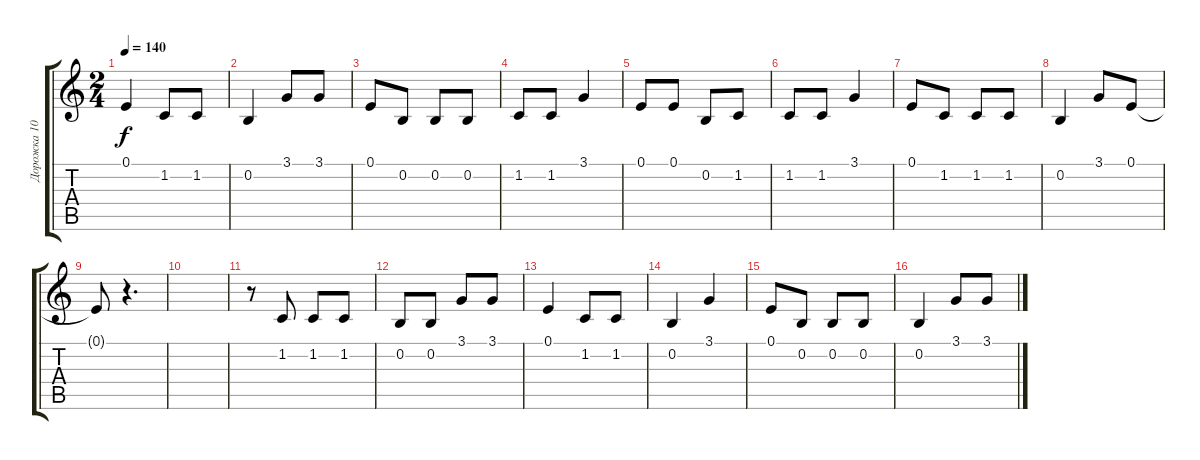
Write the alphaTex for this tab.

\track ("Дорожка 10" "Дорожка 10") {instrument violin}
\staff {score tabs}
\tuning (E4 B3 G3 D3 A2 E2) {hide}
\ts (2 4)
\tempo 140
\clef g2
\ks c
0.1.4{dy f} 1.2.8 1.2.8 |
0.2.4 3.1.8 3.1.8 |
0.1.8 0.2.8 0.2.8 0.2.8 |
1.2.8 1.2.8 3.1.4 |
0.1.8 0.1.8 0.2.8 1.2.8 |
1.2.8 1.2.8 3.1.4 |
0.1.8 1.2.8 1.2.8 1.2.8 |
0.2.4 3.1.8 0.1.8 |
0.1{t}.8 r.4{d} |
|
r.8 1.2.8 1.2.8 1.2.8 |
0.2.8 0.2.8 3.1.8 3.1.8 |
0.1.4 1.2.8 1.2.8 |
0.2.4 3.1.4 |
0.1.8 0.2.8 0.2.8 0.2.8 |
0.2.4 3.1.8 3.1.8
